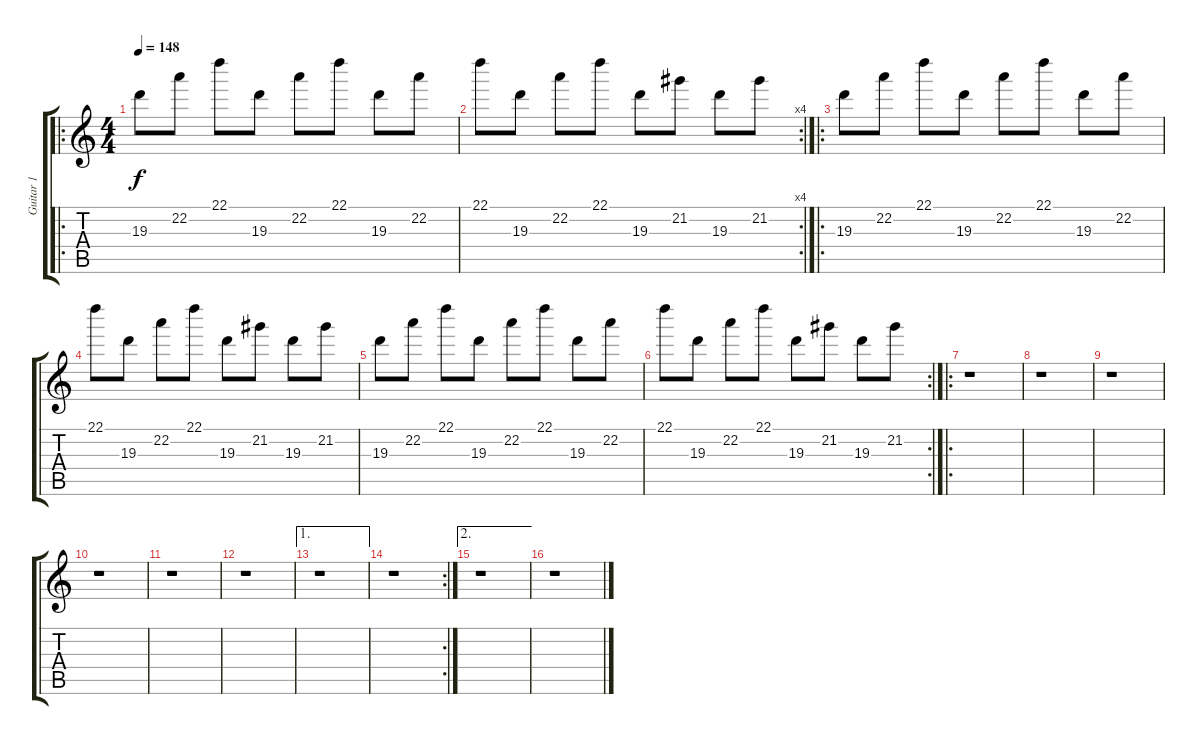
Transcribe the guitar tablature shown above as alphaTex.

\track ("Guitar 1" "Guitar 1") {instrument distortionguitar}
\staff {score tabs}
\tuning (E4 B3 G3 D3 A2 D2) {hide}
\ro
\ts (4 4)
\tempo 148
\clef g2
\ks c
19.3.8{dy f volume 14 instrument musicbox} 22.2.8 22.1.8 19.3.8 22.2.8 22.1.8 19.3.8 22.2.8 |
\rc 4
22.1.8 19.3.8 22.2.8 22.1.8 19.3.8 21.2.8 19.3.8 21.2.8 |
\ro
19.3.8 22.2.8 22.1.8 19.3.8 22.2.8 22.1.8 19.3.8 22.2.8 |
22.1.8 19.3.8 22.2.8 22.1.8 19.3.8 21.2.8 19.3.8 21.2.8 |
19.3.8 22.2.8 22.1.8 19.3.8 22.2.8 22.1.8 19.3.8 22.2.8 |
\rc 2
22.1.8 19.3.8 22.2.8 22.1.8 19.3.8 21.2.8 19.3.8 21.2.8 |
\ro
r.1{instrument distortionguitar} |
r.1 |
r.1 |
r.1 |
r.1 |
r.1 |
\ae 1
r.1 |
\rc 2
r.1 |
\ae 2
r.1 |
r.1
